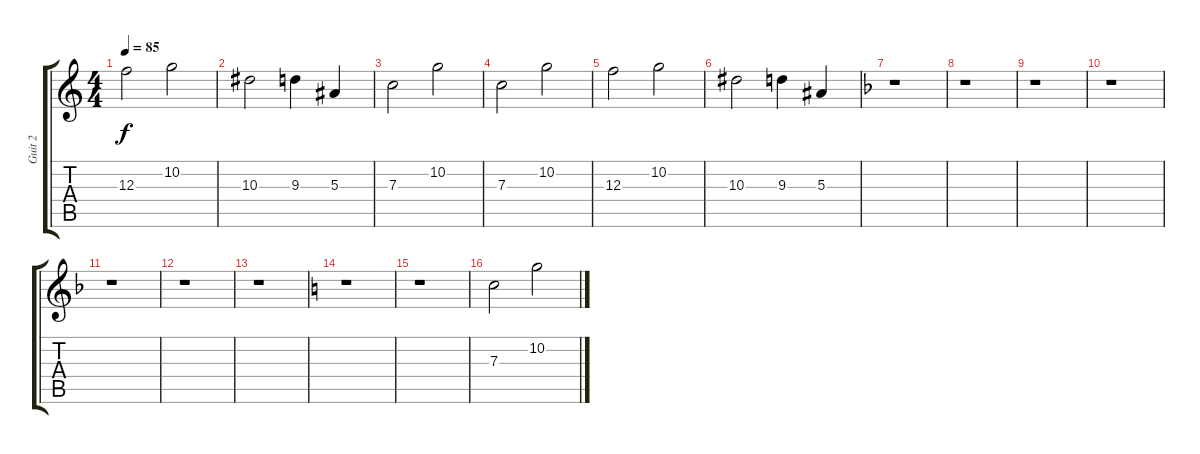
\track ("Guit 2" "Guit 2") {instrument distortionguitar}
\staff {score tabs}
\tuning (D4 A3 F3 C3 G2 C2) {hide}
\ts (4 4)
\tempo 85
\clef g2
\ks c
12.3.2{dy f} 10.2.2 |
10.3.2 9.3.4 5.3.4 |
7.3.2 10.2.2 |
7.3.2 10.2.2 |
12.3.2 10.2.2 |
10.3.2 9.3.4 5.3.4 |
\ks f
r.1 |
r.1 |
r.1 |
r.1 |
r.1 |
r.1 |
r.1 |
\ks c
r.1 |
r.1 |
7.3.2 10.2.2
